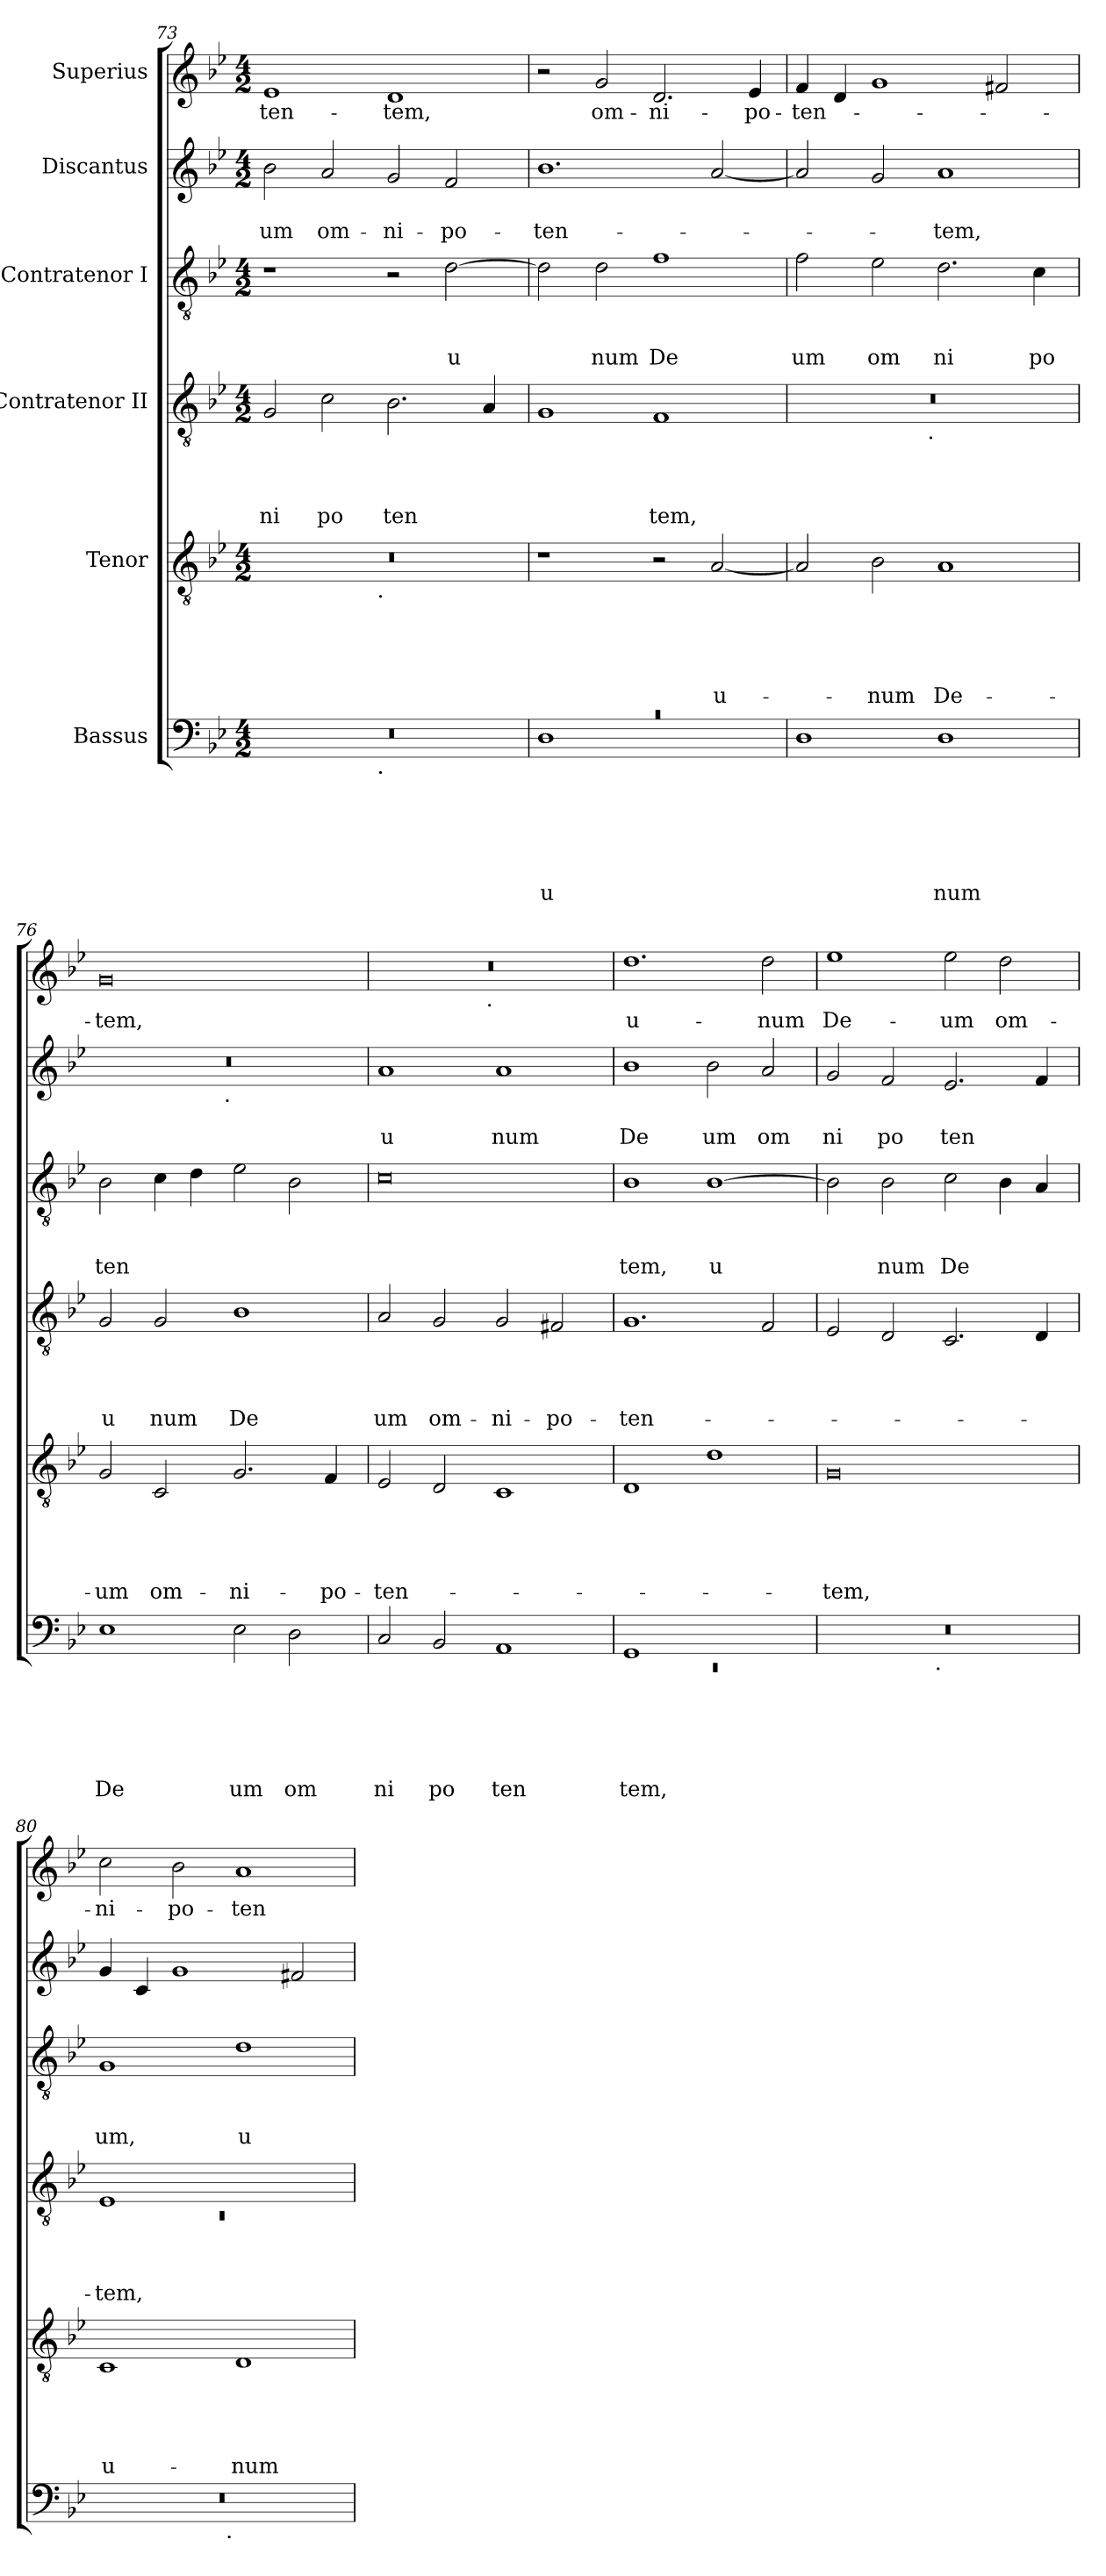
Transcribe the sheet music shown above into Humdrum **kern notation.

**kern	**text	**text	**text	**text	**text	**text	**kern	**text	**text	**text	**text	**text	**kern	**text	**text	**text	**text	**kern	**text	**text	**text	**kern	**text	**text	**kern	**text
*part6	*part6	*part6	*part6	*part6	*part6	*part6	*part5	*part5	*part5	*part5	*part5	*part5	*part4	*part4	*part4	*part4	*part4	*part3	*part3	*part3	*part3	*part2	*part2	*part2	*part1	*part1
*staff6	*staff6	*staff6	*staff6	*staff6	*staff6	*staff6	*staff5	*staff5	*staff5	*staff5	*staff5	*staff5	*staff4	*staff4	*staff4	*staff4	*staff4	*staff3	*staff3	*staff3	*staff3	*staff2	*staff2	*staff2	*staff1	*staff1
*I"Bassus	*	*	*	*	*	*	*I"Tenor	*	*	*	*	*	*I"Contratenor II	*	*	*	*	*I"Contratenor I	*	*	*	*I"Discantus	*	*	*I"Superius	*
*clefF4	*	*	*	*	*	*	*clefGv2	*	*	*	*	*	*clefGv2	*	*	*	*	*clefGv2	*	*	*	*clefG2	*	*	*clefG2	*
*k[b-e-]	*	*	*	*	*	*	*k[b-e-]	*	*	*	*	*	*k[b-e-]	*	*	*	*	*k[b-e-]	*	*	*	*k[b-e-]	*	*	*k[b-e-]	*
*B-:	*	*	*	*	*	*	*B-:	*	*	*	*	*	*B-:	*	*	*	*	*B-:	*	*	*	*B-:	*	*	*B-:	*
*M4/2	*	*	*	*	*	*	*M4/2	*	*	*	*	*	*M4/2	*	*	*	*	*M4/2	*	*	*	*M4/2	*	*	*M4/2	*
=73	=73	=73	=73	=73	=73	=73	=73	=73	=73	=73	=73	=73	=73	=73	=73	=73	=73	=73	=73	=73	=73	=73	=73	=73	=73	=73
!	!	!	!	!	!	!	!	!	!	!	!	!	!	!	!	!	!LO:LY:b	!	!	!	!	!	!	!LO:LY:b	!	!LO:LY:b
*^	*	*	*	*	*	*	*^	*	*	*	*	*	*	*	*	*	*	*	*	*	*	*	*	*	*	*
0r	2ryy	.	.	.	.	.	.	0r	2ryy	.	.	.	.	.	2G/	.	.	.	ni	1r	.	.	.	2b-\	.	-um	1e-	-ten-
!	!	!	!	!	!	!	!	!	!	!	!	!	!	!	!	!	!	!	!LO:LY:b	!	!	!	!	!	!	!LO:LY:b	!	!
.	4...ryy	.	.	.	.	.	.	.	4...ryy	.	.	.	.	.	2c\	.	.	.	po	.	.	.	.	2a/	.	om-	.	.
!	!	!	!	!	!	!	!	!	!LO:TX:b:t=.	!	!	!	!	!	!	!	!	!	!	!	!	!	!	!	!	!	!	!
!	!LO:TX:b:t=.	!	!	!	!	!	!	!	!	!	!	!	!	!	!	!	!	!	!	!	!	!	!	!	!	!	!	!
.	1ryy	.	.	.	.	.	.	.	1ryy	.	.	.	.	.	.	.	.	.	.	.	.	.	.	.	.	.	.	.
!	!	!	!	!	!	!	!	!	!	!	!	!	!	!	!	!	!	!	!LO:LY:b	!	!	!	!	!	!	!LO:LY:b	!	!LO:LY:b
.	.	.	.	.	.	.	.	.	.	.	.	.	.	.	2.B-\	.	.	.	ten	2r	.	.	.	2g/	.	-ni-	1d	-tem,
!	!	!	!	!	!	!	!	!	!	!	!	!	!	!	!	!	!	!	!	!	!	!	!LO:LY:b	!	!	!LO:LY:b	!	!
.	.	.	.	.	.	.	.	.	.	.	.	.	.	.	.	.	.	.	.	[>2d\	.	.	u	2f/	.	-po-	.	.
.	.	.	.	.	.	.	.	.	.	.	.	.	.	.	4A/	.	.	.	.	.	.	.	.	.	.	.	.	.
.	32ryy	.	.	.	.	.	.	.	32ryy	.	.	.	.	.	.	.	.	.	.	.	.	.	.	.	.	.	.	.
=74	=74	=74	=74	=74	=74	=74	=74	=74	=74	=74	=74	=74	=74	=74	=74	=74	=74	=74	=74	=74	=74	=74	=74	=74	=74	=74	=74	=74
!LO:N:vis=1	!	!	!	!	!	!	!LO:LY:b	!	!	!	!	!	!	!	!	!	!	!	!	!	!	!	!	!	!	!LO:LY:b	!	!
*	*	*	*	*	*	*	*	*v	*v	*	*	*	*	*	*	*	*	*	*	*	*	*	*	*	*	*	*	*
0rc	1D	.	.	.	.	.	u	1r	.	.	.	.	.	1G	.	.	.	.	2d\]	.	.	.	1.b-	.	-ten-	2r	.
!	!	!	!	!	!	!	!	!	!	!	!	!	!	!	!	!	!	!	!	!	!	!LO:LY:b	!	!	!	!	!LO:LY:b
.	.	.	.	.	.	.	.	.	.	.	.	.	.	.	.	.	.	.	2d\	.	.	num	.	.	.	2g/	om-
!	!	!	!	!	!	!	!	!	!	!	!	!	!	!	!	!	!	!LO:LY:b	!	!	!	!LO:LY:b	!	!	!	!	!LO:LY:b
.	1ryy	.	.	.	.	.	.	2r	.	.	.	.	.	1F	.	.	.	tem,	1f	.	.	De	.	.	.	2.d/	-ni-
!	!	!	!	!	!	!	!	!	!	!	!	!	!LO:LY:b	!	!	!	!	!	!	!	!	!	!	!	!	!	!
.	.	.	.	.	.	.	.	[<2A/	.	.	.	.	u-	.	.	.	.	.	.	.	.	.	[<2a/	.	.	.	.
!	!	!	!	!	!	!	!	!	!	!	!	!	!	!	!	!	!	!	!	!	!	!	!	!	!	!	!LO:LY:b
.	.	.	.	.	.	.	.	.	.	.	.	.	.	.	.	.	.	.	.	.	.	.	.	.	.	4e-/	-po-
*v	*v	*	*	*	*	*	*	*	*	*	*	*	*	*	*	*	*	*	*	*	*	*	*	*	*	*	*
=75	=75	=75	=75	=75	=75	=75	=75	=75	=75	=75	=75	=75	=75	=75	=75	=75	=75	=75	=75	=75	=75	=75	=75	=75	=75	=75
!	!	!	!	!	!	!	!	!	!	!	!	!	!	!	!	!	!	!	!	!	!LO:LY:b	!	!	!	!	!LO:LY:b
*	*	*	*	*	*	*	*	*	*	*	*	*	*^	*	*	*	*	*	*	*	*	*	*	*	*	*
1D	.	.	.	.	.	.	2A/]	.	.	.	.	.	0r	2ryy	.	.	.	.	2f\	.	.	um	2a/]	.	.	4f/	-ten-
.	.	.	.	.	.	.	.	.	.	.	.	.	.	.	.	.	.	.	.	.	.	.	.	.	.	4d/	.
!	!	!	!	!	!	!	!	!	!	!	!	!LO:LY:b	!	!	!	!	!	!	!	!	!	!LO:LY:b	!	!	!	!	!
.	.	.	.	.	.	.	2B-\	.	.	.	.	-num	.	4...ryy	.	.	.	.	2e-\	.	.	om	2g/	.	.	1g	.
!	!	!	!	!	!	!	!	!	!	!	!	!	!	!LO:TX:b:t=.	!	!	!	!	!	!	!	!	!	!	!	!	!
.	.	.	.	.	.	.	.	.	.	.	.	.	.	1ryy	.	.	.	.	.	.	.	.	.	.	.	.	.
!	!	!	!	!	!	!LO:LY:b	!	!	!	!	!	!LO:LY:b	!	!	!	!	!	!	!	!	!	!LO:LY:b	!	!	!LO:LY:b	!	!
1D	.	.	.	.	.	num	1A	.	.	.	.	De-	.	.	.	.	.	.	2.d\	.	.	ni	1a	.	-tem,	.	.
.	.	.	.	.	.	.	.	.	.	.	.	.	.	.	.	.	.	.	.	.	.	.	.	.	.	2f#X/	.
!	!	!	!	!	!	!	!	!	!	!	!	!	!	!	!	!	!	!	!	!	!	!LO:LY:b	!	!	!	!	!
.	.	.	.	.	.	.	.	.	.	.	.	.	.	.	.	.	.	.	4c\	.	.	po	.	.	.	.	.
.	.	.	.	.	.	.	.	.	.	.	.	.	.	32ryy	.	.	.	.	.	.	.	.	.	.	.	.	.
=76	=76	=76	=76	=76	=76	=76	=76	=76	=76	=76	=76	=76	=76	=76	=76	=76	=76	=76	=76	=76	=76	=76	=76	=76	=76	=76	=76
!	!	!	!	!	!	!LO:LY:b	!	!	!	!	!	!LO:LY:b	!	!	!	!	!	!LO:LY:b	!	!	!	!LO:LY:b	!	!	!	!	!LO:LY:b
*	*	*	*	*	*	*	*	*	*	*	*	*	*v	*v	*	*	*	*	*	*	*	*	*^	*	*	*	*
1E-	.	.	.	.	.	De	2G/	.	.	.	.	-um	2G/	.	.	.	u	2B-\	.	.	ten	0r	2ryy	.	.	0g	-tem,
!	!	!	!	!	!	!	!	!	!	!	!	!LO:LY:b	!	!	!	!	!LO:LY:b	!	!	!	!	!	!	!	!	!	!
.	.	.	.	.	.	.	2C/	.	.	.	.	om-	2G/	.	.	.	num	4c\	.	.	.	.	4...ryy	.	.	.	.
.	.	.	.	.	.	.	.	.	.	.	.	.	.	.	.	.	.	4d\	.	.	.	.	.	.	.	.	.
!	!	!	!	!	!	!	!	!	!	!	!	!	!	!	!	!	!	!	!	!	!	!	!LO:TX:b:t=.	!	!	!	!
.	.	.	.	.	.	.	.	.	.	.	.	.	.	.	.	.	.	.	.	.	.	.	1ryy	.	.	.	.
!	!	!	!	!	!	!LO:LY:b	!	!	!	!	!	!LO:LY:b	!	!	!	!	!LO:LY:b	!	!	!	!	!	!	!	!	!	!
2E-\	.	.	.	.	.	um	2.G/	.	.	.	.	-ni-	1B-	.	.	.	De	2e-\	.	.	.	.	.	.	.	.	.
!	!	!	!	!	!	!LO:LY:b	!	!	!	!	!	!	!	!	!	!	!	!	!	!	!	!	!	!	!	!	!
2D\	.	.	.	.	.	om	.	.	.	.	.	.	.	.	.	.	.	2B-\	.	.	.	.	.	.	.	.	.
!	!	!	!	!	!	!	!	!	!	!	!	!LO:LY:b	!	!	!	!	!	!	!	!	!	!	!	!	!	!	!
.	.	.	.	.	.	.	4F/	.	.	.	.	-po-	.	.	.	.	.	.	.	.	.	.	.	.	.	.	.
.	.	.	.	.	.	.	.	.	.	.	.	.	.	.	.	.	.	.	.	.	.	.	32ryy	.	.	.	.
!!LO:LB:g=z
=77	=77	=77	=77	=77	=77	=77	=77	=77	=77	=77	=77	=77	=77	=77	=77	=77	=77	=77	=77	=77	=77	=77	=77	=77	=77	=77	=77
!	!	!	!	!	!	!LO:LY:b	!	!	!	!	!	!LO:LY:b	!	!	!	!	!LO:LY:b	!	!	!	!	!	!	!	!LO:LY:b	!	!
*	*	*	*	*	*	*	*	*	*	*	*	*	*	*	*	*	*	*	*	*	*	*v	*v	*	*	*^	*
2C/	.	.	.	.	.	ni	2E-/	.	.	.	.	-ten-	2A/	.	.	.	um	0c	.	.	.	1a	.	u	0r	2ryy	.
!	!	!	!	!	!	!LO:LY:b	!	!	!	!	!	!	!	!	!	!	!LO:LY:b	!	!	!	!	!	!	!	!	!	!
2BB-/	.	.	.	.	.	po	2D/	.	.	.	.	.	2G/	.	.	.	om-	.	.	.	.	.	.	.	.	4...ryy	.
!	!	!	!	!	!	!	!	!	!	!	!	!	!	!	!	!	!	!	!	!	!	!	!	!	!	!LO:TX:b:t=.	!
.	.	.	.	.	.	.	.	.	.	.	.	.	.	.	.	.	.	.	.	.	.	.	.	.	.	1ryy	.
!	!	!	!	!	!	!LO:LY:b	!	!	!	!	!	!	!	!	!	!	!LO:LY:b	!	!	!	!	!	!	!LO:LY:b	!	!	!
1AA	.	.	.	.	.	ten	1C	.	.	.	.	.	2G/	.	.	.	-ni-	.	.	.	.	1a	.	num	.	.	.
!	!	!	!	!	!	!	!	!	!	!	!	!	!	!	!	!	!LO:LY:b	!	!	!	!	!	!	!	!	!	!
.	.	.	.	.	.	.	.	.	.	.	.	.	2F#X/	.	.	.	-po-	.	.	.	.	.	.	.	.	.	.
.	.	.	.	.	.	.	.	.	.	.	.	.	.	.	.	.	.	.	.	.	.	.	.	.	.	32ryy	.
=78	=78	=78	=78	=78	=78	=78	=78	=78	=78	=78	=78	=78	=78	=78	=78	=78	=78	=78	=78	=78	=78	=78	=78	=78	=78	=78	=78
*^	*	*	*	*	*	*	*	*	*	*	*	*	*	*	*	*	*	*	*	*	*	*	*	*	*	*	*
!	!LO:N:vis=1	!	!	!	!	!	!LO:LY:b	!	!	!	!	!	!	!	!	!	!	!LO:LY:b	!	!	!	!LO:LY:b	!	!	!LO:LY:b	!	!	!LO:LY:b
*	*	*	*	*	*	*	*	*	*	*	*	*	*	*	*	*	*	*	*	*	*	*	*	*	*	*v	*v	*
1GG	0rEE	.	.	.	.	.	tem,	1D	.	.	.	.	.	1.G	.	.	.	-ten-	1B-	.	.	tem,	1b-	.	De	1.dd	u-
!	!	!	!	!	!	!	!	!	!	!	!	!	!	!	!	!	!	!	!	!	!	!LO:LY:b	!	!	!LO:LY:b	!	!
1ryy	.	.	.	.	.	.	.	1d	.	.	.	.	.	.	.	.	.	.	[>1B-	.	.	u	2b-\	.	um	.	.
!	!	!	!	!	!	!	!	!	!	!	!	!	!	!	!	!	!	!	!	!	!	!	!	!	!LO:LY:b	!	!LO:LY:b
.	.	.	.	.	.	.	.	.	.	.	.	.	.	2F/	.	.	.	.	.	.	.	.	2a/	.	om	2dd\	-num
=79	=79	=79	=79	=79	=79	=79	=79	=79	=79	=79	=79	=79	=79	=79	=79	=79	=79	=79	=79	=79	=79	=79	=79	=79	=79	=79	=79
!	!	!	!	!	!	!	!	!	!	!	!	!	!LO:LY:b	!	!	!	!	!	!	!	!	!	!	!	!LO:LY:b	!	!LO:LY:b
0r	2ryy	.	.	.	.	.	.	0G	.	.	.	.	-tem,	2E-/	.	.	.	.	2B-\]	.	.	.	2g/	.	ni	1ee-	De-
!	!	!	!	!	!	!	!	!	!	!	!	!	!	!	!	!	!	!	!	!	!	!LO:LY:b	!	!	!LO:LY:b	!	!
.	4...ryy	.	.	.	.	.	.	.	.	.	.	.	.	2D/	.	.	.	.	2B-\	.	.	num	2f/	.	po	.	.
!	!LO:TX:b:t=.	!	!	!	!	!	!	!	!	!	!	!	!	!	!	!	!	!	!	!	!	!	!	!	!	!	!
.	1ryy	.	.	.	.	.	.	.	.	.	.	.	.	.	.	.	.	.	.	.	.	.	.	.	.	.	.
!	!	!	!	!	!	!	!	!	!	!	!	!	!	!	!	!	!	!	!	!	!	!LO:LY:b	!	!	!LO:LY:b	!	!LO:LY:b
.	.	.	.	.	.	.	.	.	.	.	.	.	.	2.C/	.	.	.	.	2c\	.	.	De	2.e-/	.	ten	2ee-\	-um
!	!	!	!	!	!	!	!	!	!	!	!	!	!	!	!	!	!	!	!	!	!	!	!	!	!	!	!LO:LY:b
.	.	.	.	.	.	.	.	.	.	.	.	.	.	.	.	.	.	.	4B-\	.	.	.	.	.	.	2dd\	om-
.	.	.	.	.	.	.	.	.	.	.	.	.	.	4D/	.	.	.	.	4A/	.	.	.	4f/	.	.	.	.
.	32ryy	.	.	.	.	.	.	.	.	.	.	.	.	.	.	.	.	.	.	.	.	.	.	.	.	.	.
=80	=80	=80	=80	=80	=80	=80	=80	=80	=80	=80	=80	=80	=80	=80	=80	=80	=80	=80	=80	=80	=80	=80	=80	=80	=80	=80	=80
*	*	*	*	*	*	*	*	*	*	*	*	*	*	*^	*	*	*	*	*	*	*	*	*	*	*	*	*
!	!	!	!	!	!	!	!	!	!	!	!	!	!LO:LY:b	!	!LO:N:vis=1	!	!	!	!LO:LY:b	!	!	!	!LO:LY:b	!	!	!	!	!LO:LY:b
0r	2ryy	.	.	.	.	.	.	1C	.	.	.	.	u-	1E-	0rC	.	.	.	-tem,	1G	.	.	um,	4g/	.	.	2cc\	-ni-
.	.	.	.	.	.	.	.	.	.	.	.	.	.	.	.	.	.	.	.	.	.	.	.	4c/	.	.	.	.
!	!	!	!	!	!	!	!	!	!	!	!	!	!	!	!	!	!	!	!	!	!	!	!	!	!	!	!	!LO:LY:b
.	4...ryy	.	.	.	.	.	.	.	.	.	.	.	.	.	.	.	.	.	.	.	.	.	.	1g	.	.	2b-\	-po-
!	!LO:TX:b:t=.	!	!	!	!	!	!	!	!	!	!	!	!	!	!	!	!	!	!	!	!	!	!	!	!	!	!	!
.	1ryy	.	.	.	.	.	.	.	.	.	.	.	.	.	.	.	.	.	.	.	.	.	.	.	.	.	.	.
!	!	!	!	!	!	!	!	!	!	!	!	!	!LO:LY:b	!	!	!	!	!	!	!	!	!	!LO:LY:b	!	!	!	!	!LO:LY:b
.	.	.	.	.	.	.	.	1D	.	.	.	.	-num	1ryy	.	.	.	.	.	1d	.	.	u	.	.	.	1a	-ten-
.	.	.	.	.	.	.	.	.	.	.	.	.	.	.	.	.	.	.	.	.	.	.	.	2f#X/	.	.	.	.
.	32ryy	.	.	.	.	.	.	.	.	.	.	.	.	.	.	.	.	.	.	.	.	.	.	.	.	.	.	.
*v	*v	*	*	*	*	*	*	*	*	*	*	*	*	*v	*v	*	*	*	*	*	*	*	*	*	*	*	*	*
=	=	=	=	=	=	=	=	=	=	=	=	=	=	=	=	=	=	=	=	=	=	=	=	=	=	=
*-	*-	*-	*-	*-	*-	*-	*-	*-	*-	*-	*-	*-	*-	*-	*-	*-	*-	*-	*-	*-	*-	*-	*-	*-	*-	*-
